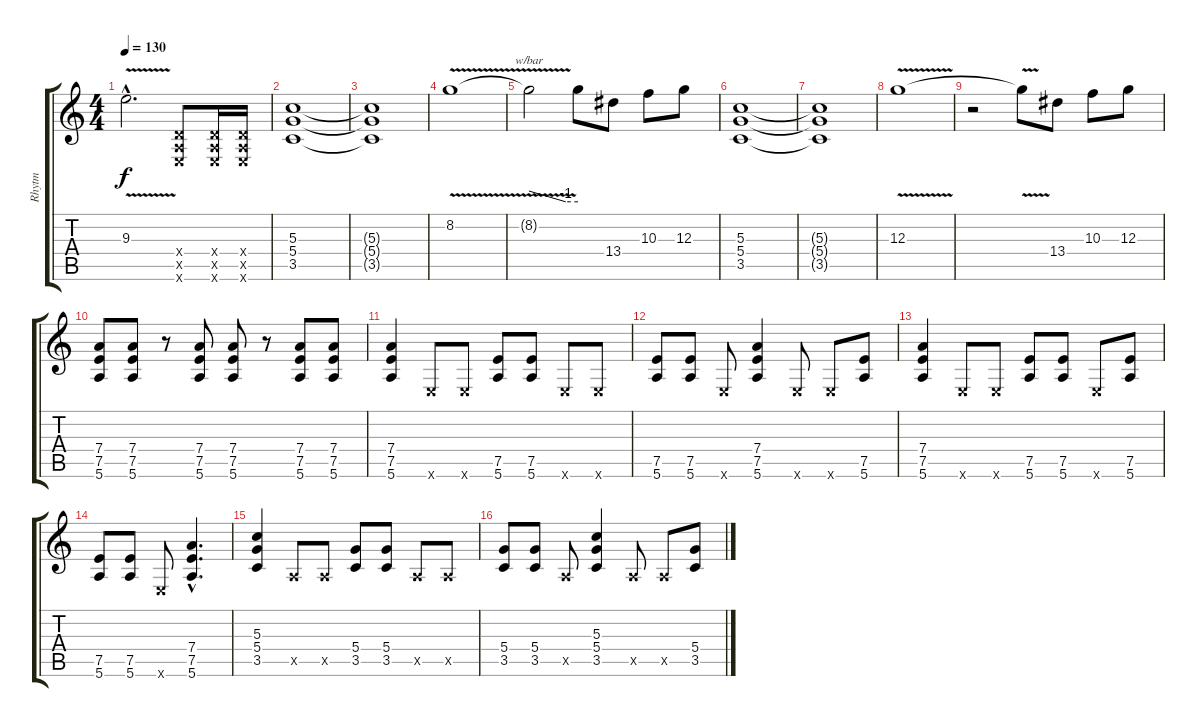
\track ("Rhytm" "Rhytm") {instrument distortionguitar}
\staff {score tabs}
\tuning (E4 B3 G3 D3 A2 E2) {hide}
\ts (4 4)
\tempo 130
\clef g2
\ks c
9.3{v hac}.2{d dy f} (0.4{x} 0.5{x} 0.6{x}).8 (0.4{x} 0.5{x} 0.6{x}).16 (0.4{x} 0.5{x} 0.6{x}).16 |
(5.3 5.4 3.5).1 |
(5.3{t} 5.4{t} 3.5{t}).1 |
8.2{v}.1 |
8.2{t}.2{tbe (custom default 0 0 45 -4 60 -4)} 8.2{t}.8 13.4.8 10.3.8 12.3.8 |
(5.3 5.4 3.5).1 |
(5.3{t} 5.4{t} 3.5{t}).1 |
12.3{v}.1 |
r.2 12.3{t}.8 13.4.8 10.3.8 12.3.8 |
(7.4 7.5 5.6).8 (7.4 7.5 5.6).8 r.8 (7.4 7.5 5.6).8 (7.4 7.5 5.6).8 r.8 (7.4 7.5 5.6).8 (7.4 7.5 5.6).8 |
(7.4 7.5 5.6).4 0.6{x}.8 0.6{x}.8 (7.5 5.6).8 (7.5 5.6).8 0.6{x}.8 0.6{x}.8 |
(7.5 5.6).8 (7.5 5.6).8 0.6{x}.8 (7.4 7.5 5.6).4 0.6{x}.8 0.6{x}.8 (7.5 5.6).8 |
(7.4 7.5 5.6).4 0.6{x}.8 0.6{x}.8 (7.5 5.6).8 (7.5 5.6).8 0.6{x}.8 (7.5 5.6).8 |
(7.5 5.6).8 (7.5 5.6).8 0.6{x}.8 (7.4{hac} 7.5{hac} 5.6{hac}).4{d} |
(5.3 5.4 3.5).4 0.5{x}.8 0.5{x}.8 (5.4 3.5).8 (5.4 3.5).8 0.5{x}.8 0.5{x}.8 |
(5.4 3.5).8 (5.4 3.5).8 0.5{x}.8 (5.3 5.4 3.5).4 0.5{x}.8 0.5{x}.8 (5.4 3.5).8
